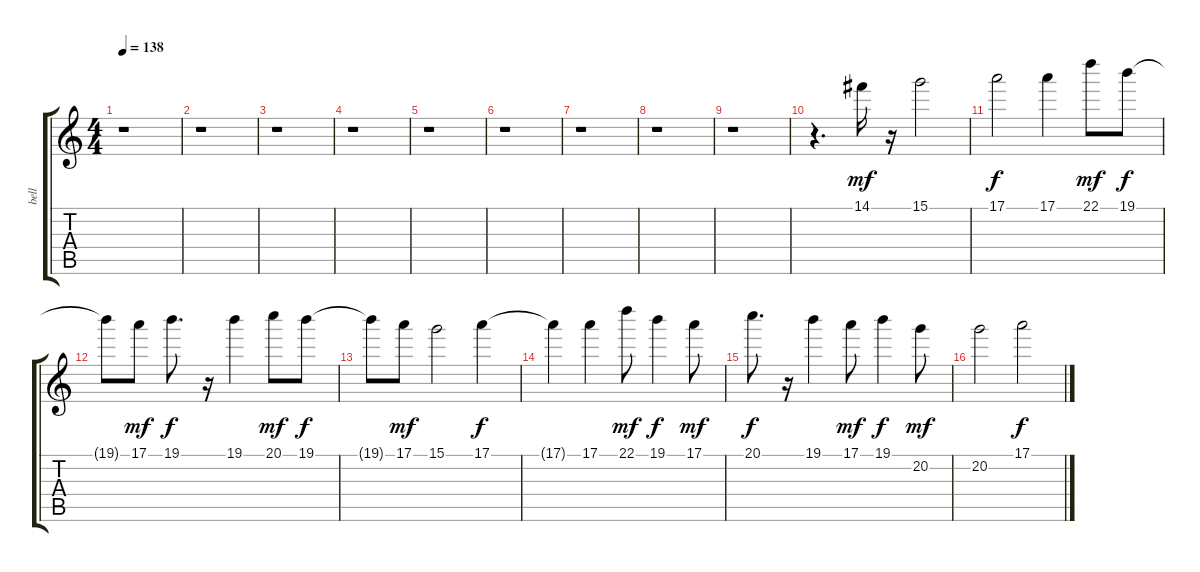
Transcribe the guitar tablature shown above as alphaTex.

\track ("bell    " "bell    ") {instrument banjo}
\staff {score tabs}
\tuning (E4 B3 G3 D3 A2 E2) {hide}
\displaytranspose 12
\ts (4 4)
\tempo 138
\clef g2
\ks c
r.1{dy f} |
r.1 |
r.1 |
r.1 |
r.1 |
r.1 |
r.1 |
r.1 |
r.1 |
r.4{d} 14.1.16{dy mf} r.16 15.1.2 |
17.1.2{dy f} 17.1.4 22.1.8{dy mf} 19.1.8{dy f} |
19.1{t}.8 17.1.8{dy mf} 19.1.8{d dy f} r.16 19.1.4 20.1.8{dy mf} 19.1.8{dy f} |
19.1{t}.8 17.1.8{dy mf} 15.1.2 17.1.4{dy f} |
17.1{t}.4 17.1.4 22.1.8{dy mf} 19.1.4{dy f} 17.1.8{dy mf} |
20.1.8{d dy f} r.16 19.1.4 17.1.8{dy mf} 19.1.4{dy f} 20.2.8{dy mf} |
20.2.2 17.1.2{dy f}
